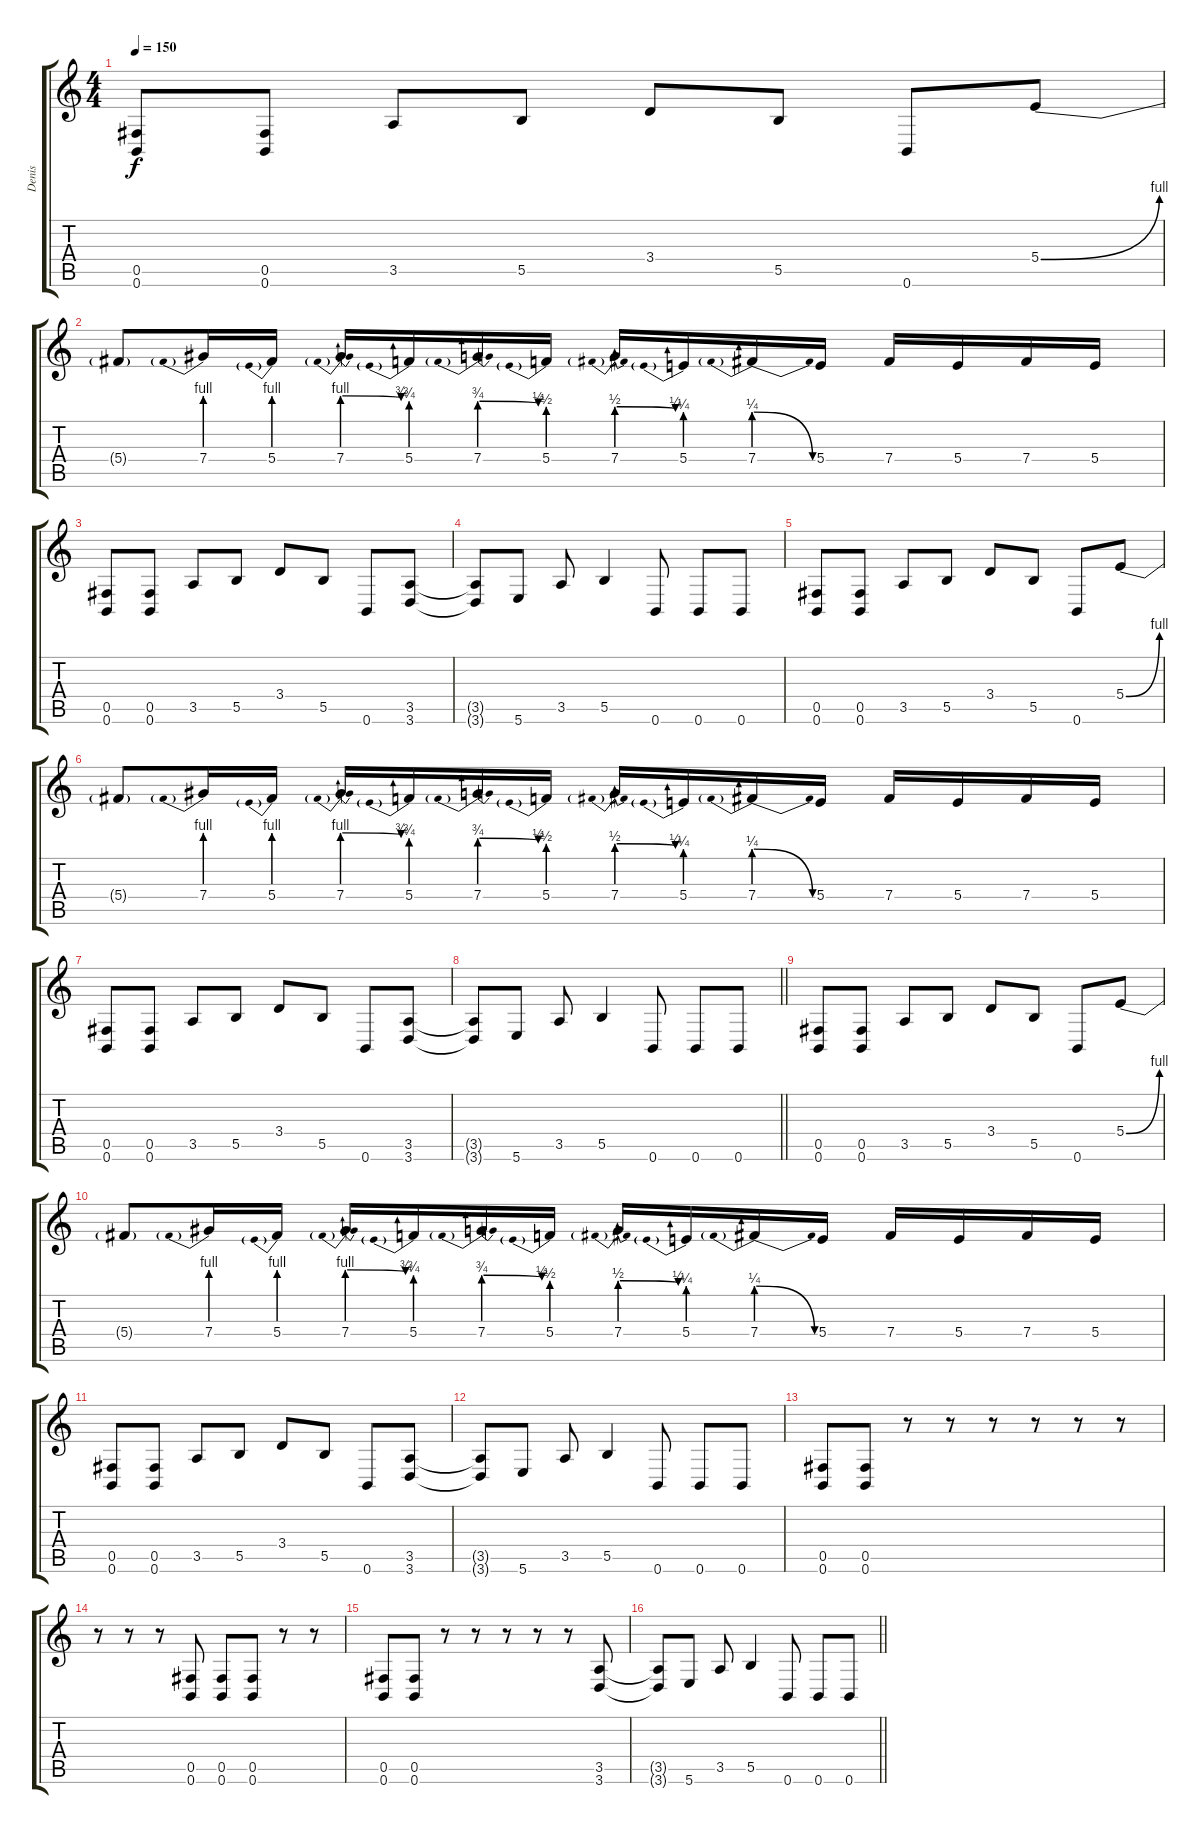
\track ("Denis" "Denis") {instrument distortionguitar}
\staff {score tabs}
\tuning (Db4 Ab3 E3 B2 Gb2 B1) {hide}
\ts (4 4)
\tempo 150
\clef g2
\ks c
(0.5 0.6).8{dy f} (0.5 0.6).8 3.5.8 5.5.8 3.4.8 5.5.8 0.6.8 5.4{be (bend 0 0 60 4)}.8 |
5.4{t}.8 7.4{be (prebend 0 4 60 4)}.16 5.4{be (prebend 0 4 60 4)}.16 7.4{be (prebendrelease 0 4 60 3)}.16 5.4{be (prebend 0 3 60 3)}.16 7.4{be (prebendrelease 0 3 60 2)}.16 5.4{be (prebend 0 2 60 2)}.16 7.4{be (prebendrelease 0 2 60 1)}.16 5.4{be (prebend 0 1 60 1)}.16 7.4{be (prebendrelease 0 1 60 0)}.16 5.4.16 7.4.16 5.4.16 7.4.16 5.4.16 |
(0.5 0.6).8 (0.5 0.6).8 3.5.8 5.5.8 3.4.8 5.5.8 0.6.8 (3.5 3.6).8 |
(3.5{t} 3.6{t}).8 5.6.8 3.5.8 5.5.4 0.6.8 0.6.8 0.6.8 |
(0.5 0.6).8 (0.5 0.6).8 3.5.8 5.5.8 3.4.8 5.5.8 0.6.8 5.4{be (bend 0 0 60 4)}.8 |
5.4{t}.8 7.4{be (prebend 0 4 60 4)}.16 5.4{be (prebend 0 4 60 4)}.16 7.4{be (prebendrelease 0 4 60 3)}.16 5.4{be (prebend 0 3 60 3)}.16 7.4{be (prebendrelease 0 3 60 2)}.16 5.4{be (prebend 0 2 60 2)}.16 7.4{be (prebendrelease 0 2 60 1)}.16 5.4{be (prebend 0 1 60 1)}.16 7.4{be (prebendrelease 0 1 60 0)}.16 5.4.16 7.4.16 5.4.16 7.4.16 5.4.16 |
(0.5 0.6).8 (0.5 0.6).8 3.5.8 5.5.8 3.4.8 5.5.8 0.6.8 (3.5 3.6).8 |
\barLineRight lightlight
(3.5{t} 3.6{t}).8 5.6.8 3.5.8 5.5.4 0.6.8 0.6.8 0.6.8 |
(0.5 0.6).8 (0.5 0.6).8 3.5.8 5.5.8 3.4.8 5.5.8 0.6.8 5.4{be (bend 0 0 60 4)}.8 |
5.4{t}.8 7.4{be (prebend 0 4 60 4)}.16 5.4{be (prebend 0 4 60 4)}.16 7.4{be (prebendrelease 0 4 60 3)}.16 5.4{be (prebend 0 3 60 3)}.16 7.4{be (prebendrelease 0 3 60 2)}.16 5.4{be (prebend 0 2 60 2)}.16 7.4{be (prebendrelease 0 2 60 1)}.16 5.4{be (prebend 0 1 60 1)}.16 7.4{be (prebendrelease 0 1 60 0)}.16 5.4.16 7.4.16 5.4.16 7.4.16 5.4.16 |
(0.5 0.6).8 (0.5 0.6).8 3.5.8 5.5.8 3.4.8 5.5.8 0.6.8 (3.5 3.6).8 |
(3.5{t} 3.6{t}).8 5.6.8 3.5.8 5.5.4 0.6.8 0.6.8 0.6.8 |
(0.5 0.6).8 (0.5 0.6).8 r.8 r.8 r.8 r.8 r.8 r.8 |
r.8 r.8 r.8 (0.5 0.6).8 (0.5 0.6).8 (0.5 0.6).8 r.8 r.8 |
(0.5 0.6).8 (0.5 0.6).8 r.8 r.8 r.8 r.8 r.8 (3.5 3.6).8 |
\barLineRight lightlight
(3.5{t} 3.6{t}).8 5.6.8 3.5.8 5.5.4 0.6.8 0.6.8 0.6.8
